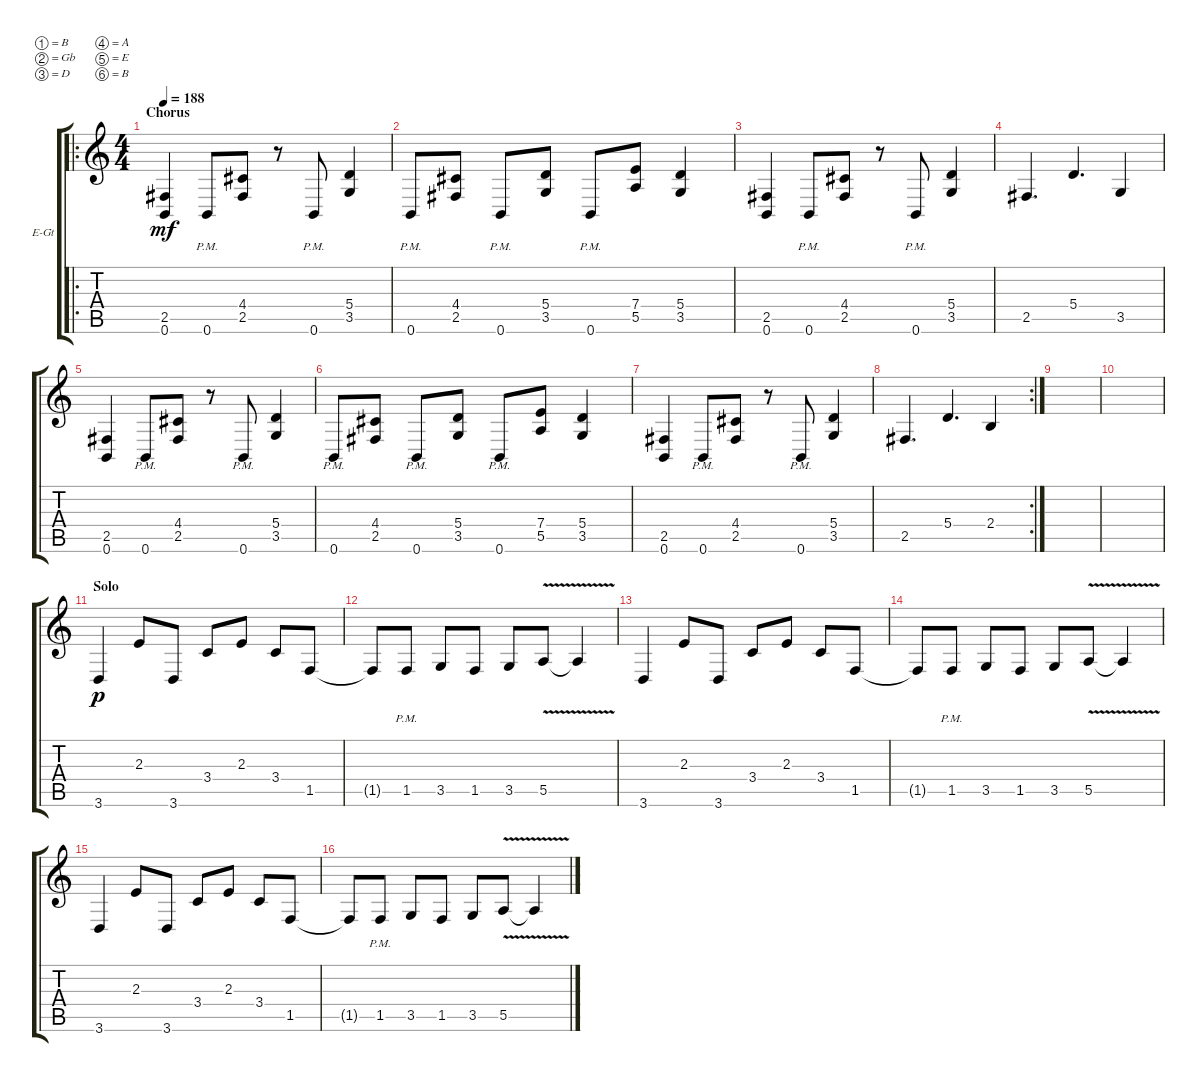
\bracketExtendMode groupsimilarinstruments
\firstSystemTrackNameOrientation horizontal
\otherSystemsTrackNameOrientation horizontal
\track ("Electric Guitar 2" "E-Gt") {instrument distortionguitar}
\staff {score tabs}
\tuning (B3 Gb3 D3 A2 E2 B1)
\ro
\ts (4 4)
\section ("" "Chorus")
\tempo 188
\clef g2
\ks c
(0.6 2.5).4{dy mf} 0.6{pm}.8 (2.5 4.4).8 r.8 0.6{pm}.8 (3.5 5.4).4 |
0.6{pm}.8 (2.5 4.4).8 0.6{pm}.8 (3.5 5.4).8 0.6{pm}.8 (5.5 7.4).8 (3.5 5.4).4 |
(0.6 2.5).4 0.6{pm}.8 (2.5 4.4).8 r.8 0.6{pm}.8 (3.5 5.4).4 |
2.5.4{d} 5.4.4{d} 3.5.4 |
(0.6 2.5).4 0.6{pm}.8 (2.5 4.4).8 r.8 0.6{pm}.8 (3.5 5.4).4 |
0.6{pm}.8 (2.5 4.4).8 0.6{pm}.8 (3.5 5.4).8 0.6{pm}.8 (5.5 7.4).8 (3.5 5.4).4 |
(0.6 2.5).4 0.6{pm}.8 (2.5 4.4).8 r.8 0.6{pm}.8 (3.5 5.4).4 |
\rc 2
2.5.4{d} 5.4.4{d} 2.4.4 |
|
|
\section ("" "Solo")
3.6.4{dy p} 2.3.8 3.6.8 3.4.8 2.3.8 3.4.8 1.5.8 |
1.5{t}.8 1.5{pm}.8 3.5.8 1.5.8 3.5.8 5.5{v}.8 5.5{v t}.4 |
3.6.4 2.3.8 3.6.8 3.4.8 2.3.8 3.4.8 1.5.8 |
1.5{t}.8 1.5{pm}.8 3.5.8 1.5.8 3.5.8 5.5{v}.8 5.5{v t}.4 |
3.6.4 2.3.8 3.6.8 3.4.8 2.3.8 3.4.8 1.5.8 |
1.5{t}.8 1.5{pm}.8 3.5.8 1.5.8 3.5.8 5.5{v}.8 5.5{v t}.4
